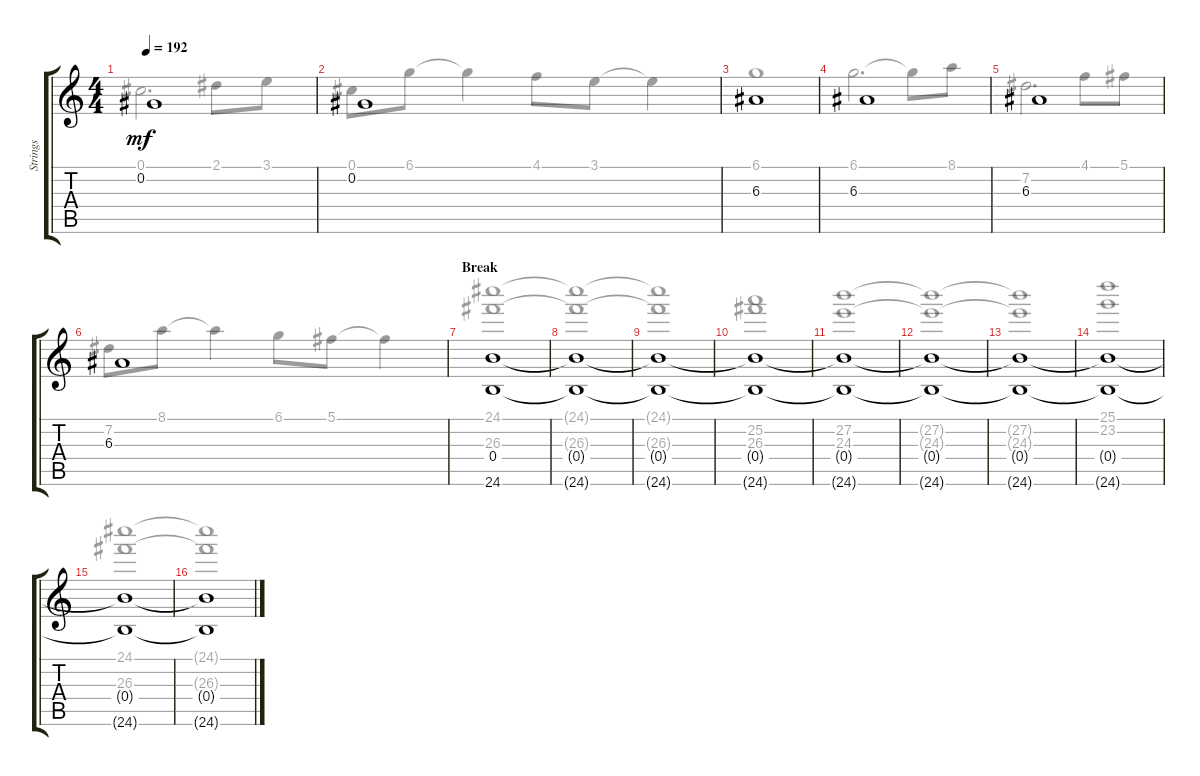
\track ("Strings" "Strings") {instrument electricguitarclean}
\staff {score tabs}
\tuning (Db4 Ab3 E3 B2 Gb2 B1) {hide}
\voice
\ts (4 4)
\tempo 192
\clef g2
\ks aminor
0.2.1{dy mf} |
0.2.1 |
6.3.1 |
6.3.1 |
6.3.1 |
6.3.1 |
\section ("" "Break")
(0.4 24.6).1 |
(0.4{t} 24.6{t}).1 |
(0.4{t} 24.6{t}).1 |
(0.4{t} 24.6{t}).1 |
(0.4{t} 24.6{t}).1 |
(0.4{t} 24.6{t}).1 |
(0.4{t} 24.6{t}).1 |
(0.4{t} 24.6{t}).1 |
(0.4{t} 24.6{t}).1 |
(0.4{t} 24.6{t}).1
\voice
\clef g2
\ottava regular
\simile none
\ks aminor
0.1.2{d dy mf} 2.1.8 3.1.8 |
0.1.8 6.1.8 6.1{t}.4 4.1.8 3.1.8 3.1{t}.4 |
6.1.1 |
6.1.2{d} 6.1{t}.8 8.1.8 |
7.2.2{d} 4.1.8 5.1.8 |
7.2.8 8.1.8 8.1{t}.4 6.1.8 5.1.8 5.1{t}.4 |
(24.1 26.3).1 |
(24.1{t} 26.3{t}).1 |
(24.1{t} 26.3{t}).1 |
(25.2 26.3).1 |
(27.2 24.3).1 |
(27.2{t} 24.3{t}).1 |
(27.2{t} 24.3{t}).1 |
(25.1 23.2).1 |
(24.1 26.3).1 |
(24.1{t} 26.3{t}).1
